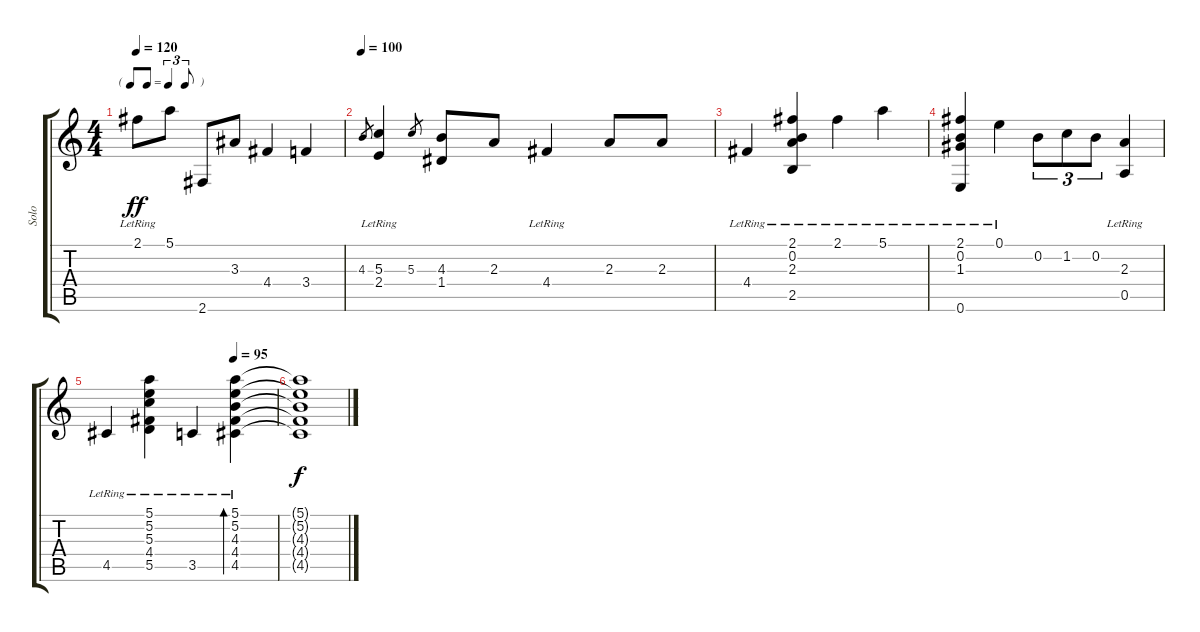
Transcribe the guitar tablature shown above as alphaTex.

\track ("Solo" "Solo") {instrument acousticguitarsteel}
\staff {score tabs}
\tuning (E4 B3 G3 D3 A2 E2) {hide}
\ts (4 4)
\tf triplet8th
\tempo 120
\clef g2
\ks c
2.1{lr}.8{dy ff} 5.1.8 2.6.8 3.3.8 4.4.4 3.4.4 |
\tempo 100
4.3.8{gr} (5.3 2.4{lr}).4 5.3.8{gr} (4.3 1.4).8 2.3.8 4.4{lr}.4 2.3.8 2.3.8 |
4.4{lr}.4 (2.1 0.2 2.3 2.5{lr}).4 2.1{lr}.4 5.1{lr}.4 |
(2.1 0.2 1.3 0.6{lr}).4 0.1{lr}.4 0.2.8{tu (3 2)} 1.2.8{tu (3 2)} 0.2.8{tu (3 2)} (2.3 0.5{lr}).4 |
\tempo (95 0.75)
4.5{lr}.4 (5.1 5.2 5.3 4.4 5.5{lr}).4 3.5{lr}.4 (5.1 5.2 4.3 4.4 4.5{lr}).4{bd 240} |
(5.1{t} 5.2{t} 4.3{t} 4.4{t} 4.5{t}).1{dy f}
